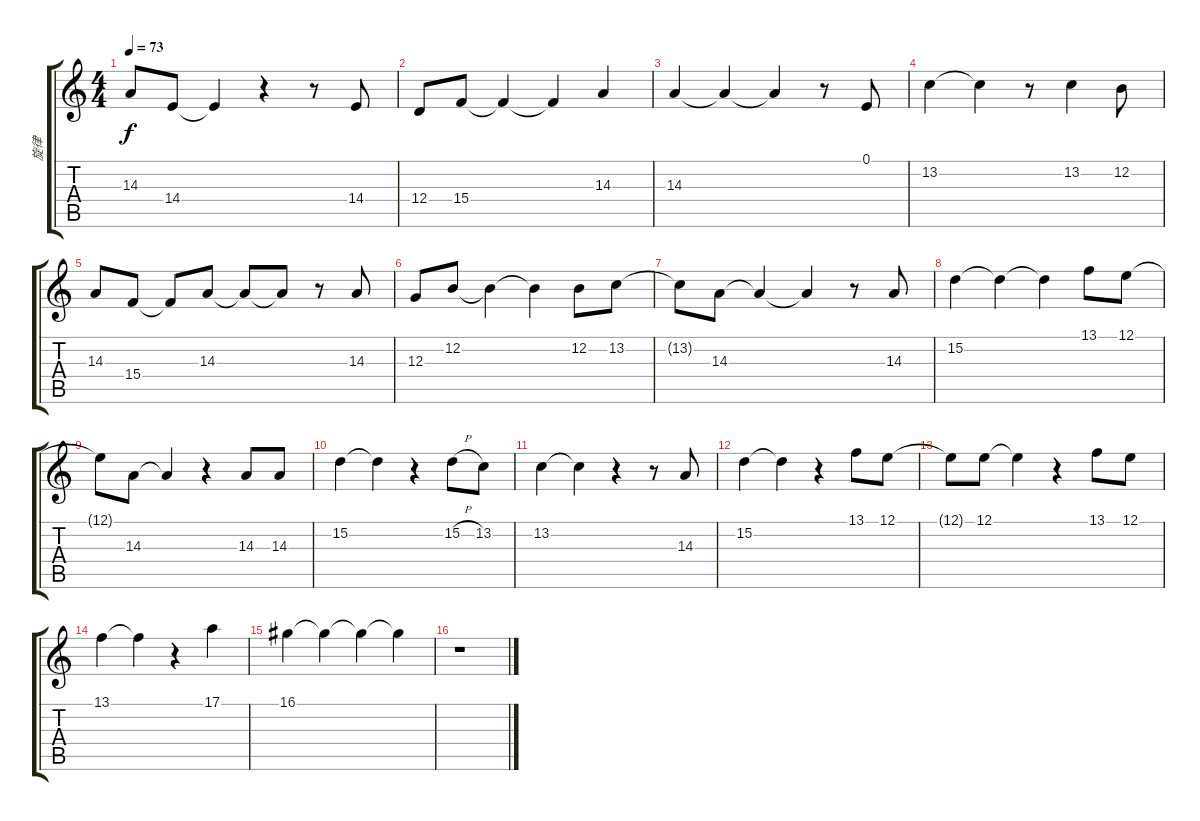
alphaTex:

\track ("旋律" "旋律") {instrument electricgrandpiano}
\staff {score tabs}
\tuning (E4 B3 G3 D3 A2 E2) {hide}
\ts (4 4)
\tempo 73
\clef g2
\ks c
14.3.8{dy f} 14.4.8 14.4{t}.4 r.4 r.8 14.4.8 |
12.4.8 15.4.8 15.4{t}.4 15.4{t}.4 14.3.4 |
14.3.4 14.3{t}.4 14.3{t}.4 r.8 0.1.8 |
13.2.4 13.2{t}.4 r.8 13.2.4 12.2.8 |
14.3.8 15.4.8 15.4{t}.8 14.3.8 14.3{t}.8 14.3{t}.8 r.8 14.3.8 |
12.3.8 12.2.8 12.2{t}.4 12.2{t}.4 12.2.8 13.2.8 |
13.2{t}.8 14.3.8 14.3{t}.4 14.3{t}.4 r.8 14.3.8 |
15.2.4 15.2{t}.4 15.2{t}.4 13.1.8 12.1.8 |
12.1{t}.8 14.3.8 14.3{t}.4 r.4 14.3.8 14.3.8 |
15.2.4 15.2{t}.4 r.4 15.2{h}.8 13.2.8 |
13.2.4 13.2{t}.4 r.4 r.8 14.3.8 |
15.2.4 15.2{t}.4 r.4 13.1.8 12.1.8 |
12.1{t}.8 12.1.8 12.1{t}.4 r.4 13.1.8 12.1.8 |
13.1.4 13.1{t}.4 r.4 17.1.4 |
16.1.4 16.1{t}.4 16.1{t}.4 16.1{t}.4 |
r.1
